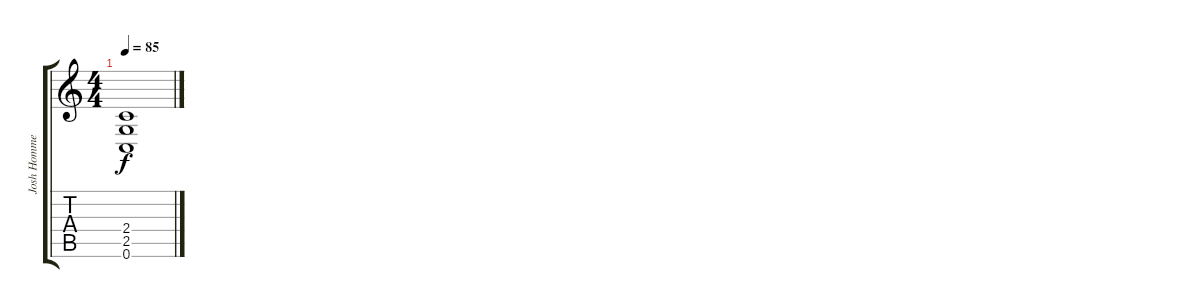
\track ("Josh Homme" "Josh Homme") {instrument overdrivenguitar}
\staff {score tabs}
\tuning (C4 G3 Eb3 Bb2 F2 C2) {hide}
\ts (4 4)
\tempo 85
\clef g2
\ks c
(2.4{t} 2.5{t} 0.6{t}).1{dy f}
